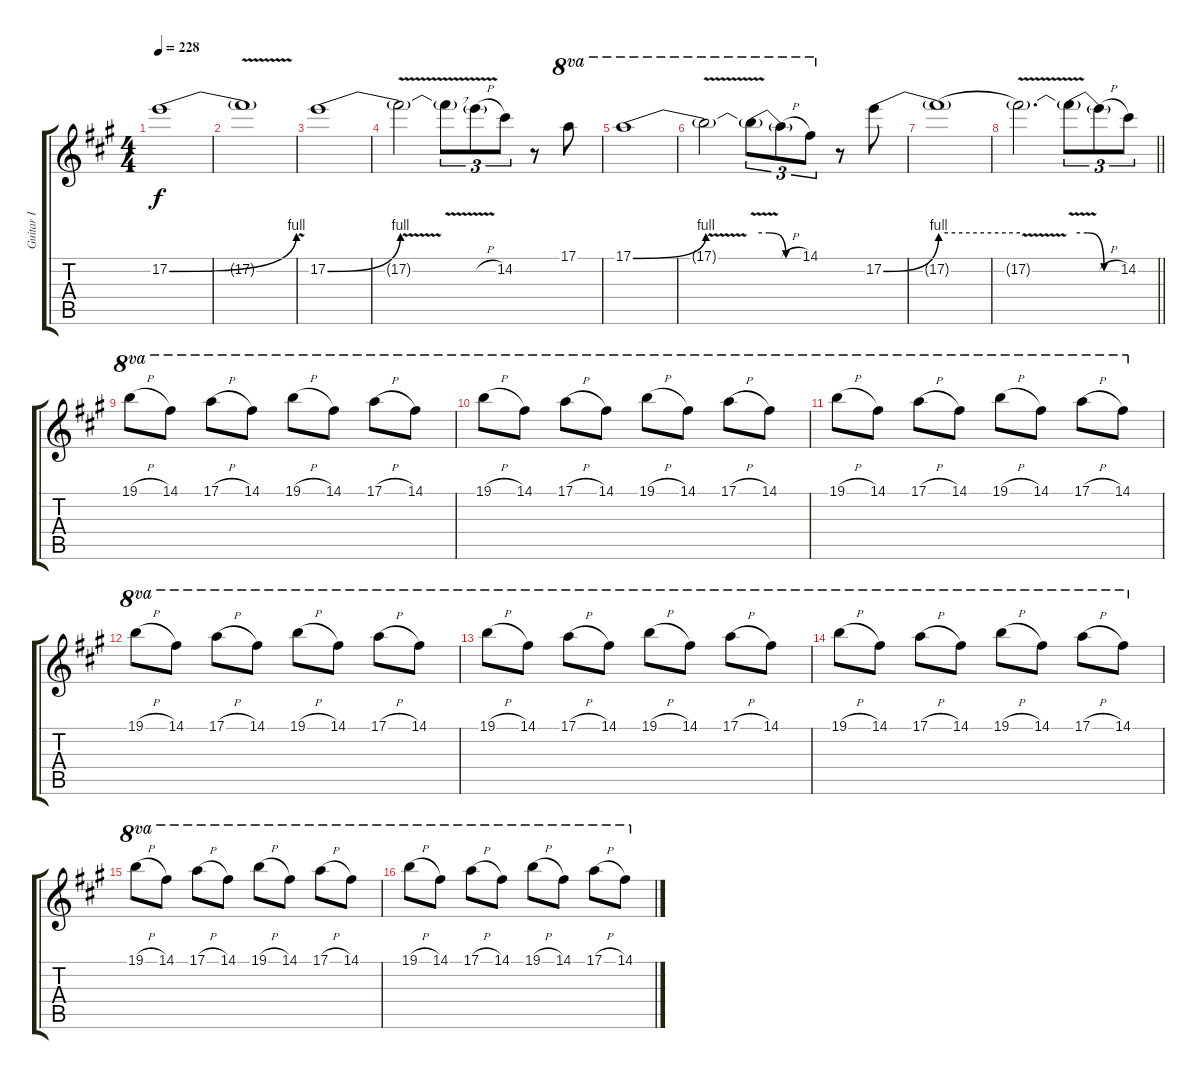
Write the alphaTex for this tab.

\track ("Guitar I" "Guitar I") {mute instrument distortionguitar}
\staff {score tabs}
\tuning (E4 B3 G3 D3 A2 E2) {hide}
\ts (4 4)
\tempo 228
\clef g2
\ks a
17.2{be (bend 0 0 60 4)}.1{dy f} |
17.2{v t}.1 |
17.2{be (bend 0 0 60 4)}.1 |
17.2{v t}.2 17.2{v t}.8{tu (3 2)} 17.2{h t}.8{tu (3 2)} 14.2.8{tu (3 2)} r.8 17.1.8{ot 8va} |
17.1{be (bend 0 0 60 4)}.1{ot 8va} |
17.1{v t}.2{ot 8va} 17.1{be (custom 0 4 20 4 40 0 60 0) t}.8{tu (3 2) ot 8va} 17.1{h t}.8{tu (3 2) ot 8va} 14.1.8{tu (3 2) ot 8va} r.8 17.2{be (bend 0 0 60 4)}.8 |
17.2{be (hold 0 4 60 4) t}.1 |
\barLineRight lightlight
17.2{v t}.2{d} 17.2{be (custom 0 4 20 4 40 0 60 0) t}.8{tu (3 2)} 17.2{h t}.8{tu (3 2)} 14.2.8{tu (3 2)} |
19.1{h}.8{ot 8va} 14.1.8{ot 8va} 17.1{h}.8{ot 8va} 14.1.8{ot 8va} 19.1{h}.8{ot 8va} 14.1.8{ot 8va} 17.1{h}.8{ot 8va} 14.1.8{ot 8va} |
19.1{h}.8{ot 8va} 14.1.8{ot 8va} 17.1{h}.8{ot 8va} 14.1.8{ot 8va} 19.1{h}.8{ot 8va} 14.1.8{ot 8va} 17.1{h}.8{ot 8va} 14.1.8{ot 8va} |
19.1{h}.8{ot 8va} 14.1.8{ot 8va} 17.1{h}.8{ot 8va} 14.1.8{ot 8va} 19.1{h}.8{ot 8va} 14.1.8{ot 8va} 17.1{h}.8{ot 8va} 14.1.8{ot 8va} |
19.1{h}.8{ot 8va} 14.1.8{ot 8va} 17.1{h}.8{ot 8va} 14.1.8{ot 8va} 19.1{h}.8{ot 8va} 14.1.8{ot 8va} 17.1{h}.8{ot 8va} 14.1.8{ot 8va} |
19.1{h}.8{ot 8va} 14.1.8{ot 8va} 17.1{h}.8{ot 8va} 14.1.8{ot 8va} 19.1{h}.8{ot 8va} 14.1.8{ot 8va} 17.1{h}.8{ot 8va} 14.1.8{ot 8va} |
19.1{h}.8{ot 8va} 14.1.8{ot 8va} 17.1{h}.8{ot 8va} 14.1.8{ot 8va} 19.1{h}.8{ot 8va} 14.1.8{ot 8va} 17.1{h}.8{ot 8va} 14.1.8{ot 8va} |
19.1{h}.8{ot 8va} 14.1.8{ot 8va} 17.1{h}.8{ot 8va} 14.1.8{ot 8va} 19.1{h}.8{ot 8va} 14.1.8{ot 8va} 17.1{h}.8{ot 8va} 14.1.8{ot 8va} |
19.1{h}.8{ot 8va} 14.1.8{ot 8va} 17.1{h}.8{ot 8va} 14.1.8{ot 8va} 19.1{h}.8{ot 8va} 14.1.8{ot 8va} 17.1{h}.8{ot 8va} 14.1.8{ot 8va}
